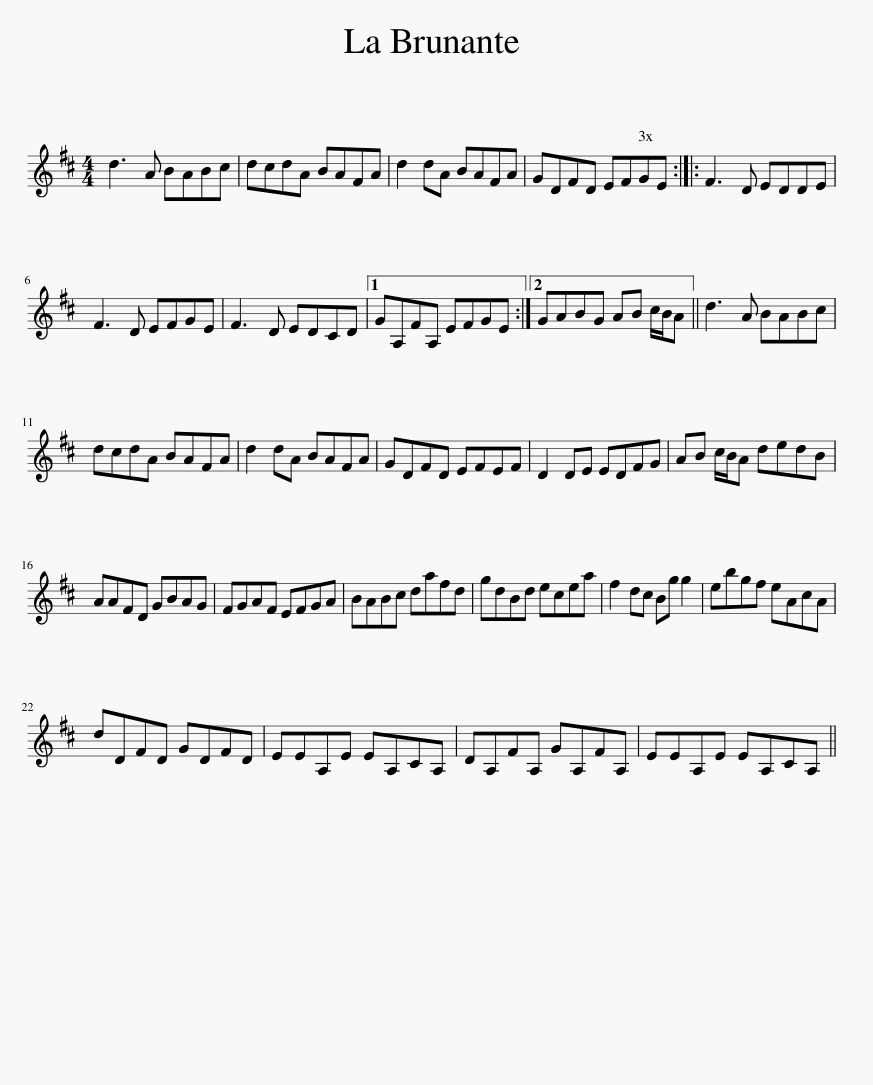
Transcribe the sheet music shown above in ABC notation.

X:1
L:1/8
M:4/4
I:linebreak $
K:D
V:1 treble
V:1
 d3 A BABc | dcdA BAFA | d2 dA BAFA | GDFD EFGE :: F3 D EDDE |$ %5
 F3 D EFGE | F3 D EDCD |1 GA,FA, EFGE :|2 GABG AB c/B/A || d3 A BABc |$ %10
 dcdA BAFA | d2 dA BAFA | GDFD EFEF | D2 DE EDFG | AB c/B/A dedB |$ %15
 AAFD GBAG | FGAF EFGA | BABc dafd | gdBd ecea | f2 dc Bg g2 | %20
 ebgf eAcA |$ dDFD GDFD | EEA,E EA,CA, | DA,FA, GA,FA, | EEA,E EA,CA, || %25
